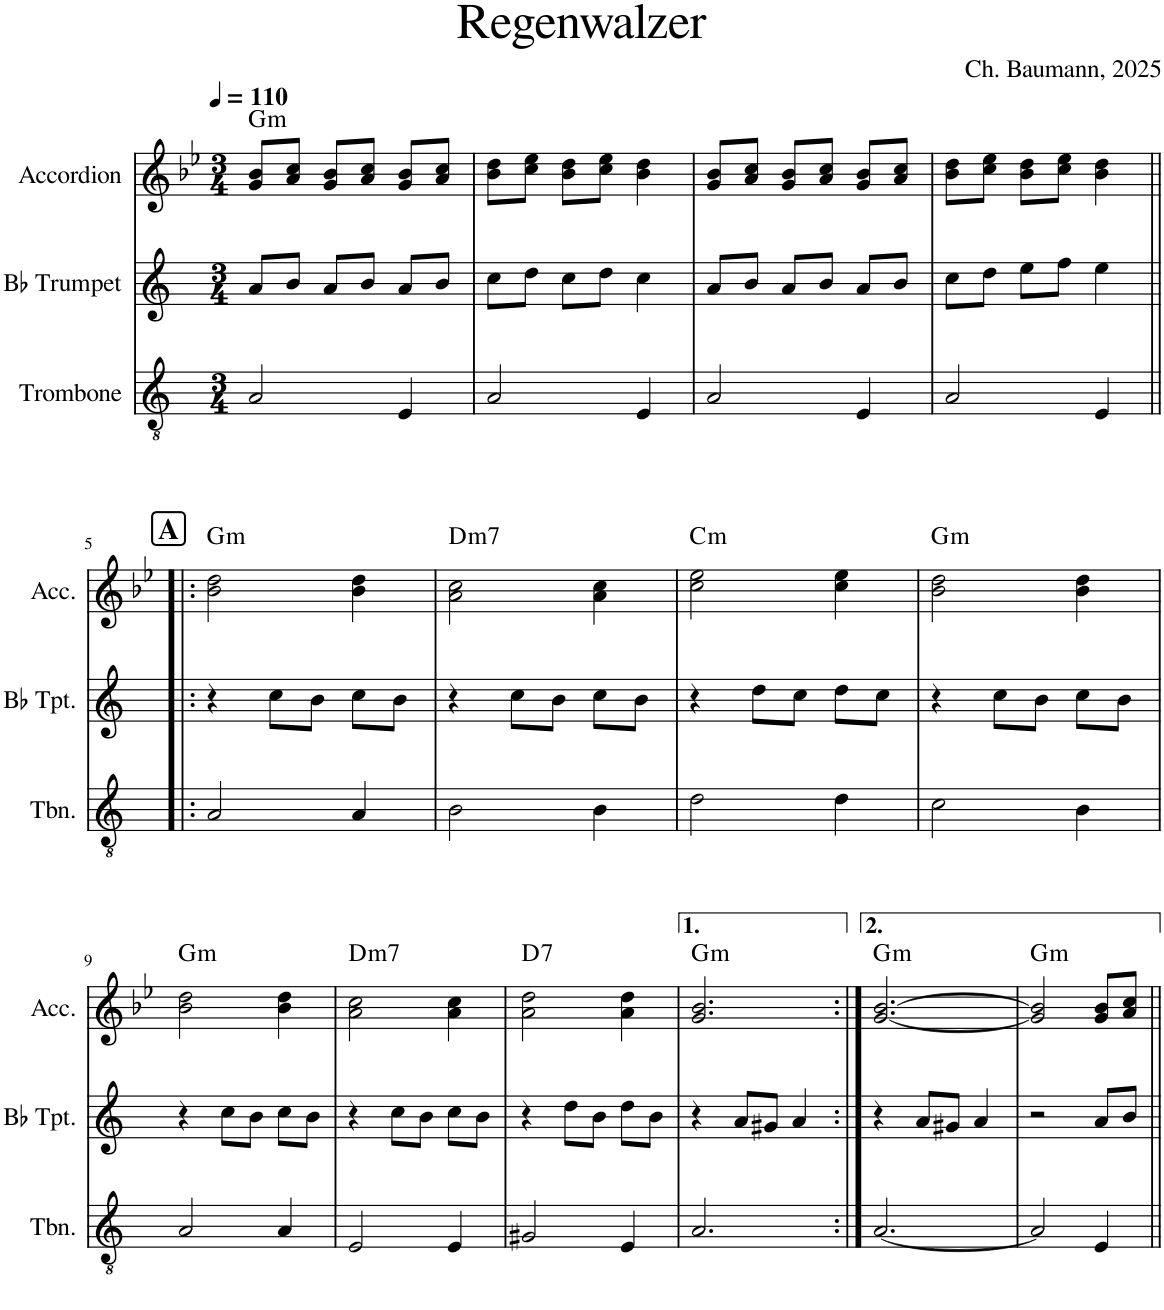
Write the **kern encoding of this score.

**kern	**kern	**kern	**harte
*part3	*part2	*part1	*part1
*staff3	*staff2	*staff1	*
*I"Trombone	*I"Bb Trumpet	*I"Accordion	*
*I'Tbn.	*I'Bb Tpt.	*I'Acc.	*
*clefGv2	*clefG2	*clefG2	*
*Trd1c2	*Trd1c2	*	*
*k[]	*k[]	*k[b-e-]	*
*M3/4	*M3/4	*M3/4	*
*MM110	*MM110	*MM110	*
=1	=1	=1	=1
!	!	!	!LO:H:kt=m
2A/	8a/L	8g/ 8b-/L	G:min
.	8b/J	8a/ 8cc/J	.
.	8a/L	8g/ 8b-/L	.
.	8b/J	8a/ 8cc/J	.
4E/	8a/L	8g/ 8b-/L	.
.	8b/J	8a/ 8cc/J	.
=2	=2	=2	=2
2A/	8cc\L	8b-\ 8dd\L	.
.	8dd\J	8cc\ 8ee-\J	.
.	8cc\L	8b-\ 8dd\L	.
.	8dd\J	8cc\ 8ee-\J	.
4E/	4cc\	4b-\ 4dd\	.
=3	=3	=3	=3
2A/	8a/L	8g/ 8b-/L	.
.	8b/J	8a/ 8cc/J	.
.	8a/L	8g/ 8b-/L	.
.	8b/J	8a/ 8cc/J	.
4E/	8a/L	8g/ 8b-/L	.
.	8b/J	8a/ 8cc/J	.
=4	=4	=4	=4
2A/	8cc\L	8b-\ 8dd\L	.
.	8dd\J	8cc\ 8ee-\J	.
.	8ee\L	8b-\ 8dd\L	.
.	8ff\J	8cc\ 8ee-\J	.
4E/	4ee\	4b-\ 4dd\	.
!!LO:LB:g=z
!!LO:REH:place=s1:a:B:cj:fs=14:t=A
=5!|:	=5!|:	=5!|:	=5!|:
!	!	!	!LO:H:kt=m
2A/	4r	2b-\ 2dd\	G:min
.	8cc\L	.	.
.	8b\J	.	.
4A/	8cc\L	4b-\ 4dd\	.
.	8b\J	.	.
=6	=6	=6	=6
!	!	!	!LO:H:kt=m7
2B\	4r	2a\ 2cc\	D:min7
.	8cc\L	.	.
.	8b\J	.	.
4B\	8cc\L	4a\ 4cc\	.
.	8b\J	.	.
=7	=7	=7	=7
!	!	!	!LO:H:kt=m
2d\	4r	2cc\ 2ee-\	C:min
.	8dd\L	.	.
.	8cc\J	.	.
4d\	8dd\L	4cc\ 4ee-\	.
.	8cc\J	.	.
=8	=8	=8	=8
!	!	!	!LO:H:kt=m
2c\	4r	2b-\ 2dd\	G:min
.	8cc\L	.	.
.	8b\J	.	.
4B\	8cc\L	4b-\ 4dd\	.
.	8b\J	.	.
!!LO:LB:g=z
=9	=9	=9	=9
!	!	!	!LO:H:kt=m
2A/	4r	2b-\ 2dd\	G:min
.	8cc\L	.	.
.	8b\J	.	.
4A/	8cc\L	4b-\ 4dd\	.
.	8b\J	.	.
=10	=10	=10	=10
!	!	!	!LO:H:kt=m7
2E/	4r	2a\ 2cc\	D:min7
.	8cc\L	.	.
.	8b\J	.	.
4E/	8cc\L	4a\ 4cc\	.
.	8b\J	.	.
=11	=11	=11	=11
!	!	!	!LO:H:kt=7
2G#X/	4r	2a\ 2dd\	D:7
.	8dd\L	.	.
.	8b\J	.	.
4E/	8dd\L	4a\ 4dd\	.
.	8b\J	.	.
=12	=12	=12	=12
!	!	!	!LO:H:kt=m
2.A/	4r	2.g/ 2.b-/	G:min
.	8a/L	.	.
.	8g#X/J	.	.
.	4a/	.	.
=13:|!	=13:|!	=13:|!	=13:|!
!	!	!	!LO:H:kt=m
[2.A/	4r	[2.g/ [2.b-/	G:min
.	8a/L	.	.
.	8g#X/J	.	.
.	4a/	.	.
=14	=14	=14	=14
!	!	!	!LO:H:kt=m
2A/]	2r	2g/] 2b-/]	G:min
4E/	8a/L	8g/ 8b-/L	.
.	8b/J	8a/ 8cc/J	.
=||	=||	=||	=||
*-	*-	*-	*-
